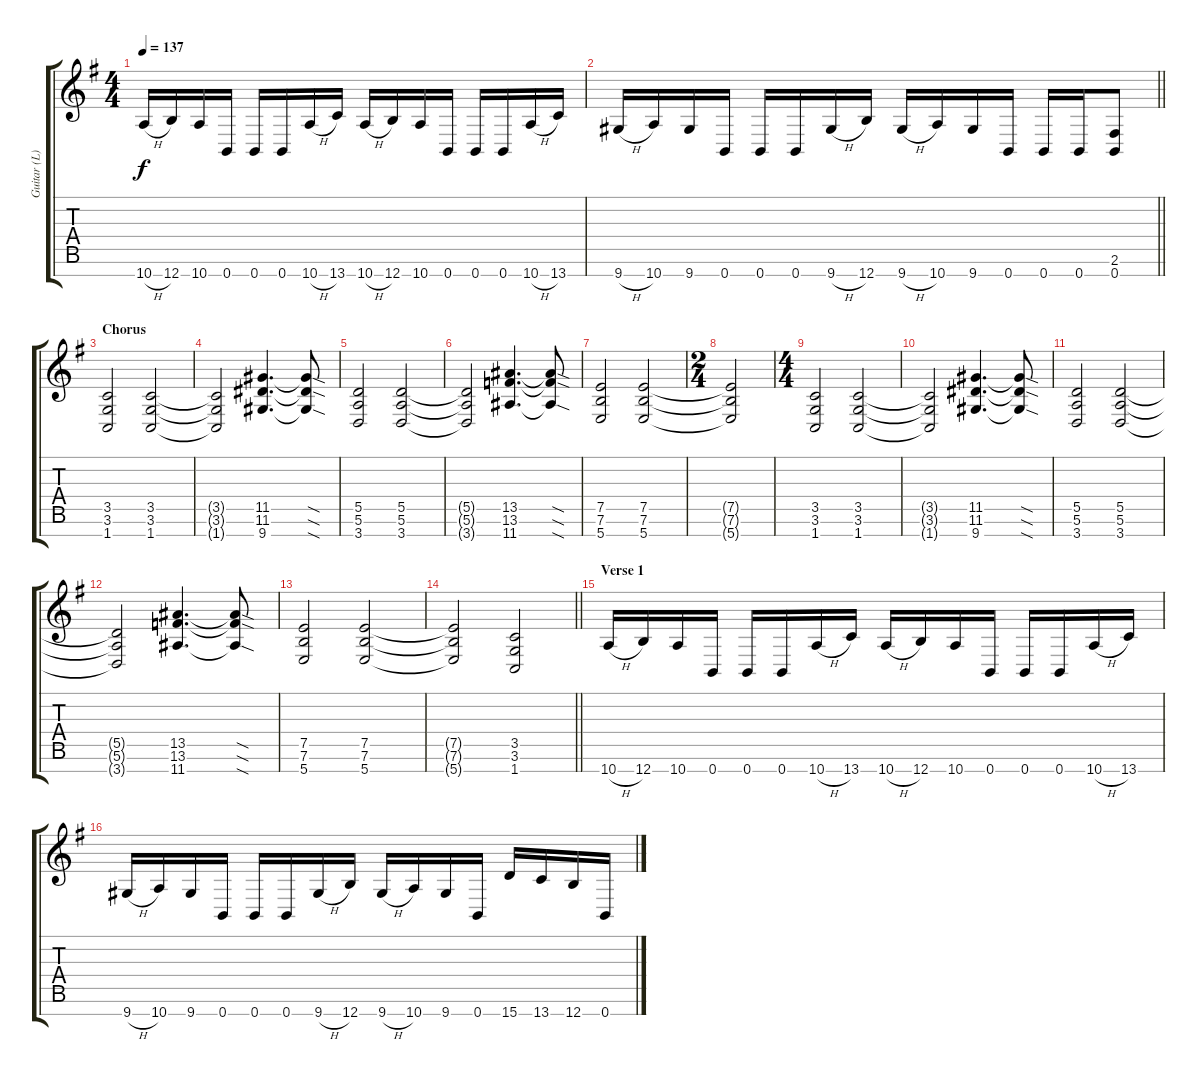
\track ("Guitar (L)" "Guitar (L)") {instrument distortionguitar}
\staff {score tabs}
\tuning (E4 B3 G3 D3 A2 E2 B1) {hide}
\ts (4 4)
\tempo 137
\clef g2
\ks eminor
10.7{h}.16{dy f} 12.7.16 10.7.16 0.7.16 0.7.16 0.7.16 10.7{h}.16 13.7.16 10.7{h}.16 12.7.16 10.7.16 0.7.16 0.7.16 0.7.16 10.7{h}.16 13.7.16 |
\barLineRight lightlight
9.7{h}.16 10.7.16 9.7.16 0.7.16 0.7.16 0.7.16 9.7{h}.16 12.7.16 9.7{h}.16 10.7.16 9.7.16 0.7.16 0.7.16 0.7.16 (2.6 0.7).8 |
\section ("" "Chorus")
(3.5 3.6 1.7).2{instrument distortionguitar} (3.5 3.6 1.7).2 |
(3.5{t} 3.6{t} 1.7{t}).2 (11.5 11.6 9.7).4{d} (11.5{sod t} 11.6{sod t} 9.7{sod t}).8 |
(5.5 5.6 3.7).2 (5.5 5.6 3.7).2 |
(5.5{t} 5.6{t} 3.7{t}).2 (13.5 13.6 11.7).4{d} (13.5{sod t} 13.6{sod t} 11.7{sod t}).8 |
(7.5 7.6 5.7).2 (7.5 7.6 5.7).2 |
\ts (2 4)
(7.5{t} 7.6{t} 5.7{t}).2 |
\ts (4 4)
(3.5 3.6 1.7).2 (3.5 3.6 1.7).2 |
(3.5{t} 3.6{t} 1.7{t}).2 (11.5 11.6 9.7).4{d} (11.5{sod t} 11.6{sod t} 9.7{sod t}).8 |
(5.5 5.6 3.7).2 (5.5 5.6 3.7).2 |
(5.5{t} 5.6{t} 3.7{t}).2 (13.5 13.6 11.7).4{d} (13.5{sod t} 13.6{sod t} 11.7{sod t}).8 |
(7.5 7.6 5.7).2 (7.5 7.6 5.7).2 |
\barLineRight lightlight
(7.5{t} 7.6{t} 5.7{t}).2 (3.5 3.6 1.7).2 |
\section ("" "Verse 1")
10.7{h}.16{volume 7 instrument distortionguitar} 12.7.16 10.7.16 0.7.16 0.7.16 0.7.16 10.7{h}.16 13.7.16 10.7{h}.16 12.7.16 10.7.16 0.7.16 0.7.16 0.7.16 10.7{h}.16 13.7.16 |
9.7{h}.16 10.7.16 9.7.16 0.7.16 0.7.16 0.7.16 9.7{h}.16 12.7.16 9.7{h}.16 10.7.16 9.7.16 0.7.16 15.7.16 13.7.16 12.7.16 0.7.16
